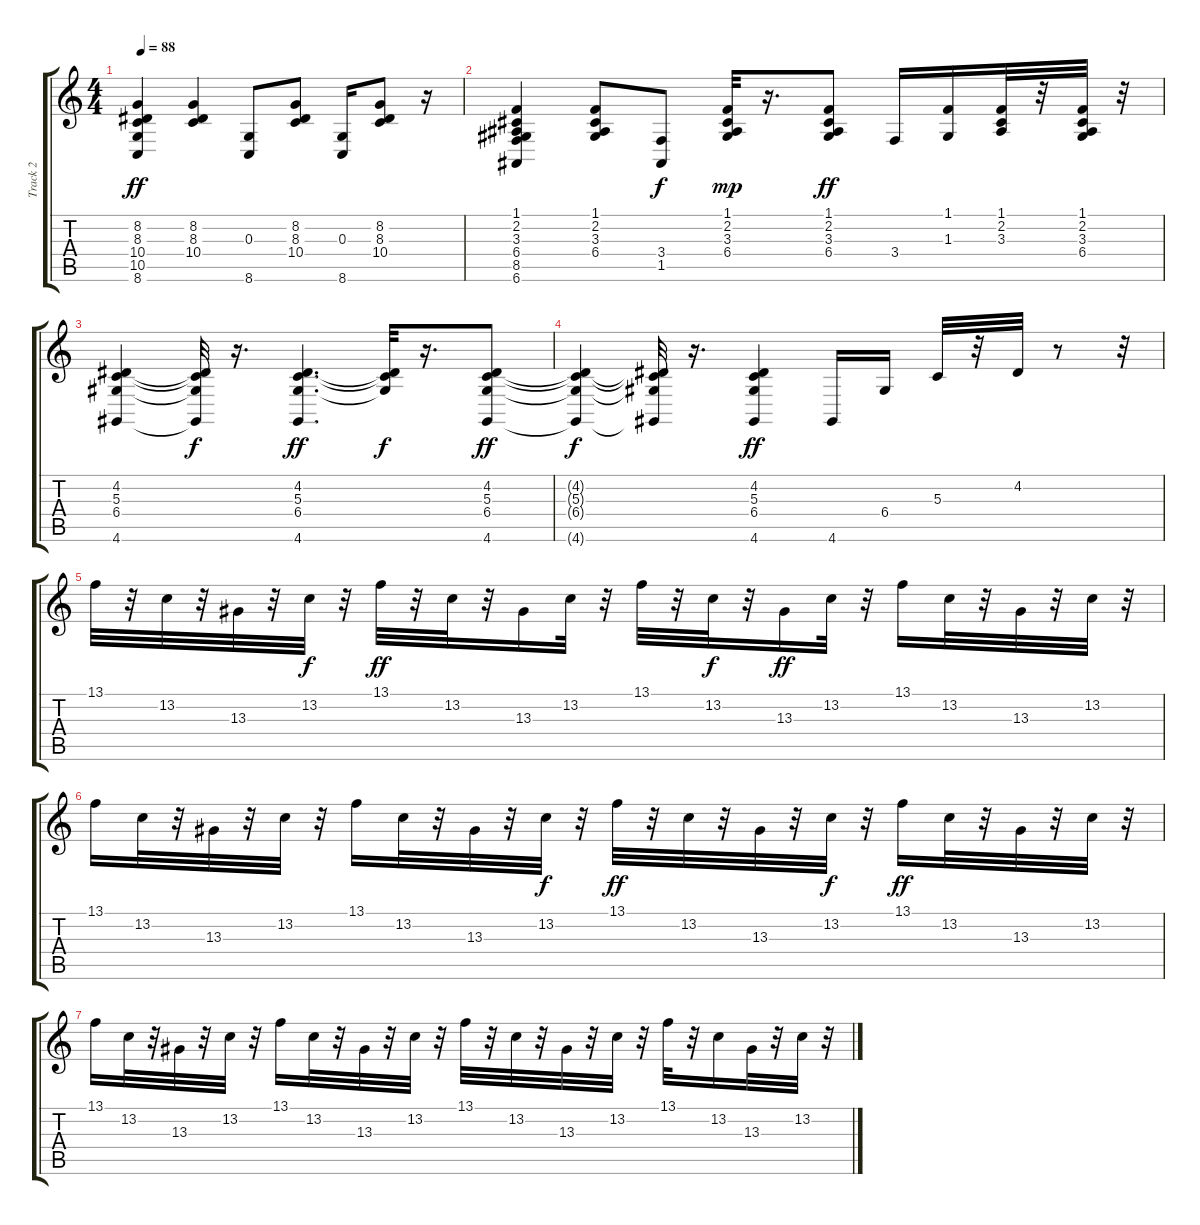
\track ("Track 2" "Track 2") {instrument brightacousticpiano}
\staff {score tabs}
\tuning (E4 B3 G3 D3 A2 E2) {hide}
\ts (4 4)
\tempo 88
\clef g2
\ks c
(8.2 8.3 10.4 10.5 8.6).4{dy ff} (8.2 8.3 10.4).4 (0.3 8.6).8 (8.2 8.3 10.4).8 (0.3 8.6).16 (8.2 8.3 10.4).8 r.16 |
(1.1 2.2 3.3 6.4 8.5 6.6).4 (1.1 2.2 3.3 6.4).8 (3.4 1.5).8{dy f} (1.1 2.2 3.3 6.4).32{dy mp} r.16{d} (1.1 2.2 3.3 6.4).8{dy ff} 3.4.16 (1.1 1.3).16 (1.1 2.2 3.3).32 r.32 (1.1 2.2 3.3 6.4).32 r.32 |
(4.2 5.3 6.4 4.6).4 (4.2{t} 5.3{t} 6.4{t} 4.6{t}).32{dy f} r.16{d} (4.2 5.3 6.4 4.6).4{d dy ff} (4.2{t} 5.3{t} 6.4{t}).32{dy f} r.16{d} (4.2 5.3 6.4 4.6).8{dy ff} |
(4.2{t} 5.3{t} 6.4{t} 4.6{t}).4{dy f} (4.2{t} 5.3{t} 6.4{t} 4.6{t}).32 r.16{d} (4.2 5.3 6.4 4.6).4{dy ff} 4.6.16 6.4.16 5.3.32 r.32 4.2.32 r.8 r.32 |
13.1.32 r.32 13.2.32 r.32 13.3.32 r.32 13.2.32{dy f} r.32 13.1.32{dy ff} r.32 13.2.32 r.32 13.3.16 13.2.32 r.32 13.1.32 r.32 13.2.32{dy f} r.32 13.3.16{dy ff} 13.2.32 r.32 13.1.16 13.2.32 r.32 13.3.32 r.32 13.2.32 r.32 |
13.1.16 13.2.32 r.32 13.3.32 r.32 13.2.32 r.32 13.1.16 13.2.32 r.32 13.3.32 r.32 13.2.32{dy f} r.32 13.1.32{dy ff} r.32 13.2.32 r.32 13.3.32 r.32 13.2.32{dy f} r.32 13.1.16{dy ff} 13.2.32 r.32 13.3.32 r.32 13.2.32 r.32 |
13.1.16 13.2.32 r.32 13.3.32 r.32 13.2.32 r.32 13.1.16 13.2.32 r.32 13.3.32 r.32 13.2.32 r.32 13.1.32 r.32 13.2.32 r.32 13.3.32 r.32 13.2.32 r.32 13.1.32 r.32 13.2.16 13.3.32 r.32 13.2.32 r.32
